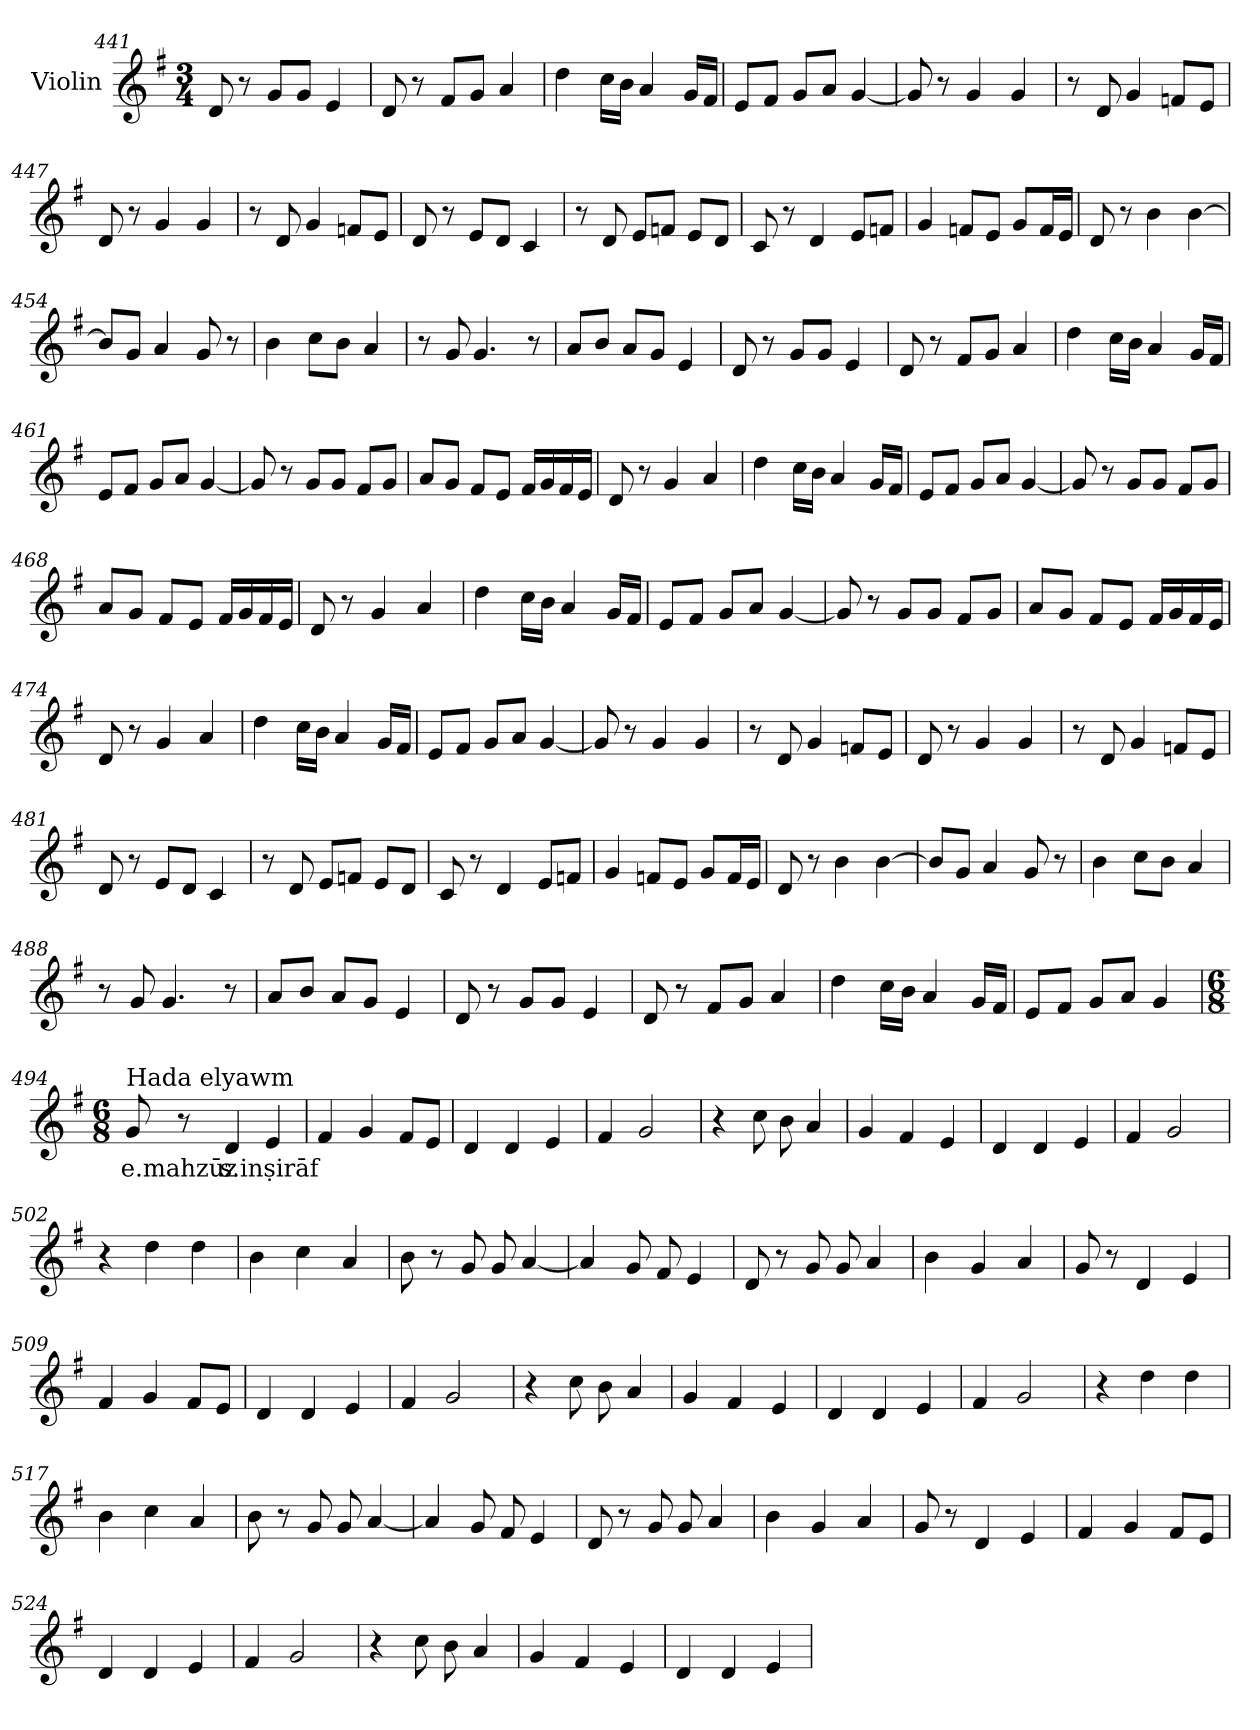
**kern	**text
*part1	*part1
*staff1	*staff1
*I"Violin	*
*clefG2	*
*k[f#]	*
*G:	*
*M3/4	*
=441	=441
8d/	.
8r	.
8g/L	.
8g/J	.
4e/	.
=442	=442
8d/	.
8r	.
8f#/L	.
8g/J	.
4a/	.
=443	=443
4dd\	.
16cc\LL	.
16b\JJ	.
4a/	.
16g/LL	.
16f#/JJ	.
=444	=444
8e/L	.
8f#/J	.
8g/L	.
8a/J	.
[4g/	.
!!LO:LB:g=z
=445	=445
8g/]	.
8r	.
4g/	.
4g/	.
=446	=446
8r	.
8d/	.
4g/	.
8fn/L	.
8e/J	.
=447	=447
8d/	.
8r	.
4g/	.
4g/	.
=448	=448
8r	.
8d/	.
4g/	.
8fn/L	.
8e/J	.
=449	=449
8d/	.
8r	.
8e/L	.
8d/J	.
4c/	.
=450	=450
8r	.
8d/	.
8e/L	.
8fn/J	.
8e/L	.
8d/J	.
!!LO:LB:g=z
=451	=451
8c/	.
8r	.
4d/	.
8e/L	.
8fn/J	.
=452	=452
4g/	.
8fn/L	.
8e/J	.
8g/L	.
16f/L	.
16e/JJ	.
=453	=453
8d/	.
8r	.
4b\	.
[4b\	.
=454	=454
8b/L]	.
8g/J	.
4a/	.
8g/	.
8r	.
=455	=455
4b\	.
8cc\L	.
8b\J	.
4a/	.
=456	=456
8r	.
8g/	.
4.g/	.
8r	.
!!LO:LB:g=z
=457	=457
8a/L	.
8b/J	.
8a/L	.
8g/J	.
4e/	.
=458	=458
8d/	.
8r	.
8g/L	.
8g/J	.
4e/	.
=459	=459
8d/	.
8r	.
8f#/L	.
8g/J	.
4a/	.
=460	=460
4dd\	.
16cc\LL	.
16b\JJ	.
4a/	.
16g/LL	.
16f#/JJ	.
=461	=461
8e/L	.
8f#/J	.
8g/L	.
8a/J	.
[4g/	.
=462	=462
8g/]	.
8r	.
8g/L	.
8g/J	.
8f#/L	.
8g/J	.
!!LO:PB:g=z
=463	=463
8a/L	.
8g/J	.
8f#/L	.
8e/J	.
16f#/LL	.
16g/	.
16f#/	.
16e/JJ	.
=464	=464
8d/	.
8r	.
4g/	.
4a/	.
=465	=465
4dd\	.
16cc\LL	.
16b\JJ	.
4a/	.
16g/LL	.
16f#/JJ	.
=466	=466
8e/L	.
8f#/J	.
8g/L	.
8a/J	.
[4g/	.
=467	=467
8g/]	.
8r	.
8g/L	.
8g/J	.
8f#/L	.
8g/J	.
!!LO:LB:g=z
=468	=468
8a/L	.
8g/J	.
8f#/L	.
8e/J	.
16f#/LL	.
16g/	.
16f#/	.
16e/JJ	.
=469	=469
8d/	.
8r	.
4g/	.
4a/	.
=470	=470
4dd\	.
16cc\LL	.
16b\JJ	.
4a/	.
16g/LL	.
16f#/JJ	.
=471	=471
8e/L	.
8f#/J	.
8g/L	.
8a/J	.
[4g/	.
=472	=472
8g/]	.
8r	.
8g/L	.
8g/J	.
8f#/L	.
8g/J	.
!!LO:LB:g=z
=473	=473
8a/L	.
8g/J	.
8f#/L	.
8e/J	.
16f#/LL	.
16g/	.
16f#/	.
16e/JJ	.
=474	=474
8d/	.
8r	.
4g/	.
4a/	.
=475	=475
4dd\	.
16cc\LL	.
16b\JJ	.
4a/	.
16g/LL	.
16f#/JJ	.
=476	=476
8e/L	.
8f#/J	.
8g/L	.
8a/J	.
[4g/	.
=477	=477
8g/]	.
8r	.
4g/	.
4g/	.
=478	=478
8r	.
8d/	.
4g/	.
8fn/L	.
8e/J	.
!!LO:LB:g=z
=479	=479
8d/	.
8r	.
4g/	.
4g/	.
=480	=480
8r	.
8d/	.
4g/	.
8fn/L	.
8e/J	.
=481	=481
8d/	.
8r	.
8e/L	.
8d/J	.
4c/	.
=482	=482
8r	.
8d/	.
8e/L	.
8fn/J	.
8e/L	.
8d/J	.
=483	=483
8c/	.
8r	.
4d/	.
8e/L	.
8fn/J	.
=484	=484
4g/	.
8fn/L	.
8e/J	.
8g/L	.
16f/L	.
16e/JJ	.
!!LO:LB:g=z
=485	=485
8d/	.
8r	.
4b\	.
[4b\	.
=486	=486
8b/L]	.
8g/J	.
4a/	.
8g/	.
8r	.
=487	=487
4b\	.
8cc\L	.
8b\J	.
4a/	.
=488	=488
8r	.
8g/	.
4.g/	.
8r	.
=489	=489
8a/L	.
8b/J	.
8a/L	.
8g/J	.
4e/	.
=490	=490
8d/	.
8r	.
8g/L	.
8g/J	.
4e/	.
!!LO:LB:g=z
=491	=491
8d/	.
8r	.
8f#/L	.
8g/J	.
4a/	.
=492	=492
4dd\	.
16cc\LL	.
16b\JJ	.
4a/	.
16g/LL	.
16f#/JJ	.
=493	=493
8e/L	.
8f#/J	.
8g/L	.
8a/J	.
4g/	.
=494	=494
*M6/8	*
*MM150	*
!LO:TX:a:t=Hada elyawm	!
!	!LO:LY:b
8g/	e.mahzūz
8r	.
!	!LO:LY:b
4d/	s.inṣirāf
4e/	.
=495	=495
4f#/	.
4g/	.
8f#/L	.
8e/J	.
=496	=496
4d/	.
4d/	.
4e/	.
!!LO:LB:g=z
=497	=497
4f#/	.
2g/	.
=498	=498
4r	.
8cc\	.
8b\	.
4a/	.
=499	=499
4g/	.
4f#/	.
4e/	.
=500	=500
4d/	.
4d/	.
4e/	.
=501	=501
4f#/	.
2g/	.
=502	=502
4r	.
4dd\	.
4dd\	.
=503	=503
4b\	.
4cc\	.
4a/	.
!!LO:LB:g=z
=504	=504
8b\	.
8r	.
8g/	.
8g/	.
[4a/	.
=505	=505
4a/]	.
8g/	.
8f#/	.
4e/	.
=506	=506
8d/	.
8r	.
8g/	.
8g/	.
4a/	.
=507	=507
4b\	.
4g/	.
4a/	.
=508	=508
8g/	.
8r	.
4d/	.
4e/	.
=509	=509
4f#/	.
4g/	.
8f#/L	.
8e/J	.
!!LO:PB:g=z
=510	=510
4d/	.
4d/	.
4e/	.
=511	=511
4f#/	.
2g/	.
=512	=512
4r	.
8cc\	.
8b\	.
4a/	.
=513	=513
4g/	.
4f#/	.
4e/	.
=514	=514
4d/	.
4d/	.
4e/	.
=515	=515
4f#/	.
2g/	.
=516	=516
4r	.
4dd\	.
4dd\	.
!!LO:LB:g=z
=517	=517
4b\	.
4cc\	.
4a/	.
=518	=518
8b\	.
8r	.
8g/	.
8g/	.
[4a/	.
=519	=519
4a/]	.
8g/	.
8f#/	.
4e/	.
=520	=520
8d/	.
8r	.
8g/	.
8g/	.
4a/	.
=521	=521
4b\	.
4g/	.
4a/	.
=522	=522
8g/	.
8r	.
4d/	.
4e/	.
!!LO:LB:g=z
=523	=523
4f#/	.
4g/	.
8f#/L	.
8e/J	.
=524	=524
4d/	.
4d/	.
4e/	.
=525	=525
4f#/	.
2g/	.
=526	=526
4r	.
8cc\	.
8b\	.
4a/	.
=527	=527
4g/	.
4f#/	.
4e/	.
=528	=528
4d/	.
4d/	.
4e/	.
=	=
*-	*-
